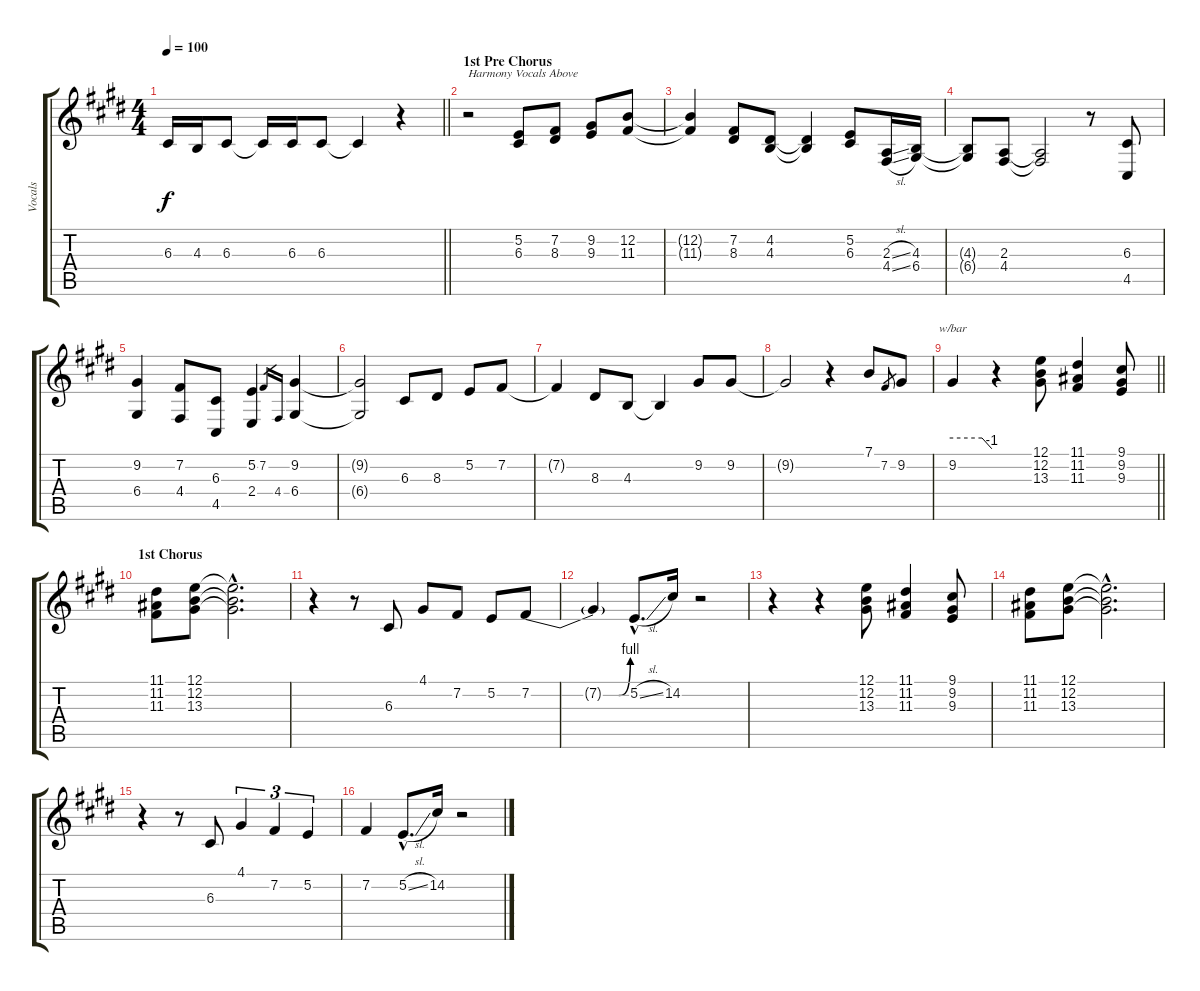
\track ("Vocals" "Vocals") {instrument lead6voice}
\staff {score tabs}
\tuning (E4 B3 G3 D3 A2 E2) {hide}
\ts (4 4)
\tempo 100
\clef g2
\barLineRight lightlight
\ks c#minor
6.3.16{dy f} 4.3.16 6.3.8 6.3{t}.16 6.3.16 6.3.8 6.3{t}.4 r.4 |
\section ("" "1st Pre Chorus")
r.2{txt "Harmony Vocals Above"} (5.2 6.3).8 (7.2 8.3).8 (9.2 9.3).8 (12.2 11.3).8 |
(12.2{t} 11.3{t}).4 (7.2 8.3).8 (4.2 4.3).8 (4.2{t} 4.3{t}).4 (5.2 6.3).8 (2.3{sl} 4.4{sl}).16 (4.3 6.4).16 |
(4.3{t} 6.4{t}).8 (2.3 4.4).8 (2.3{t} 4.4{t}).2 r.8 (6.3 4.5).8 |
(9.2 6.4).4 (7.2 4.4).8 (6.3 4.5).8 (5.2 2.4).4 7.2.16{gr} 4.4.16{gr} (9.2 6.4).4 |
(9.2{t} 6.4{t}).2 6.3.8 8.3.8 5.2.8 7.2.8 |
7.2{t}.4 8.3.8 4.3.8 4.3{t}.4 9.2.8 9.2.8 |
9.2{t}.2 r.4 7.1.8 7.2.8{gr} 9.2.8 |
\barLineRight lightlight
9.2.4{tbe (custom default 0 0 45 0 60 -4)} r.4 (12.1 12.2 13.3).8 (11.1 11.2 11.3).4 (9.1 9.2 9.3).8 |
\section ("" "1st Chorus")
(11.1 11.2 11.3).8 (12.1 12.2 13.3).8 (12.1{hac t} 12.2{hac t} 13.3{hac t}).2{d} |
r.4 r.8 6.3.8 4.1.8 7.2.8 5.2.8 7.2{be (custom 0 0 30 0 46 0 53 0 60 4)}.8 |
7.2{t}.4 5.2{sl hac}.8{d} 14.2.16 r.2 |
r.4 r.4 (12.1 12.2 13.3).8 (11.1 11.2 11.3).4 (9.1 9.2 9.3).8 |
(11.1 11.2 11.3).8 (12.1 12.2 13.3).8 (12.1{hac t} 12.2{hac t} 13.3{hac t}).2{d} |
r.4 r.8 6.3.8 4.1.4{tu (3 2)} 7.2.4{tu (3 2)} 5.2.4{tu (3 2)} |
7.2.4 5.2{sl hac}.8{d} 14.2.16 r.2
